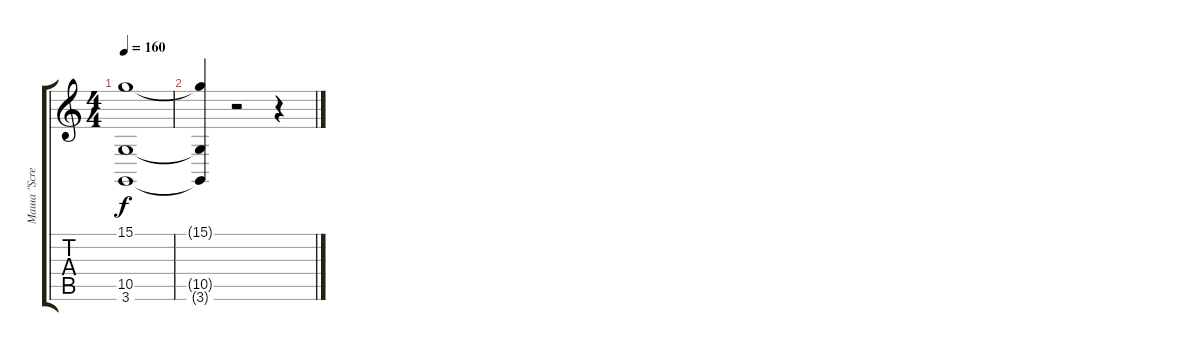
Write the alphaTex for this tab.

\track ("Маша \"Scream\"" "Маша \"Scre") {instrument stringensemble1}
\staff {score tabs}
\tuning (E4 B3 G3 D3 A2 E2) {hide}
\ts (4 4)
\tempo 160
\clef g2
\ks c
(15.1 10.5 3.6).1{dy f} |
(15.1{t} 10.5{t} 3.6{t}).4 r.2 r.4
